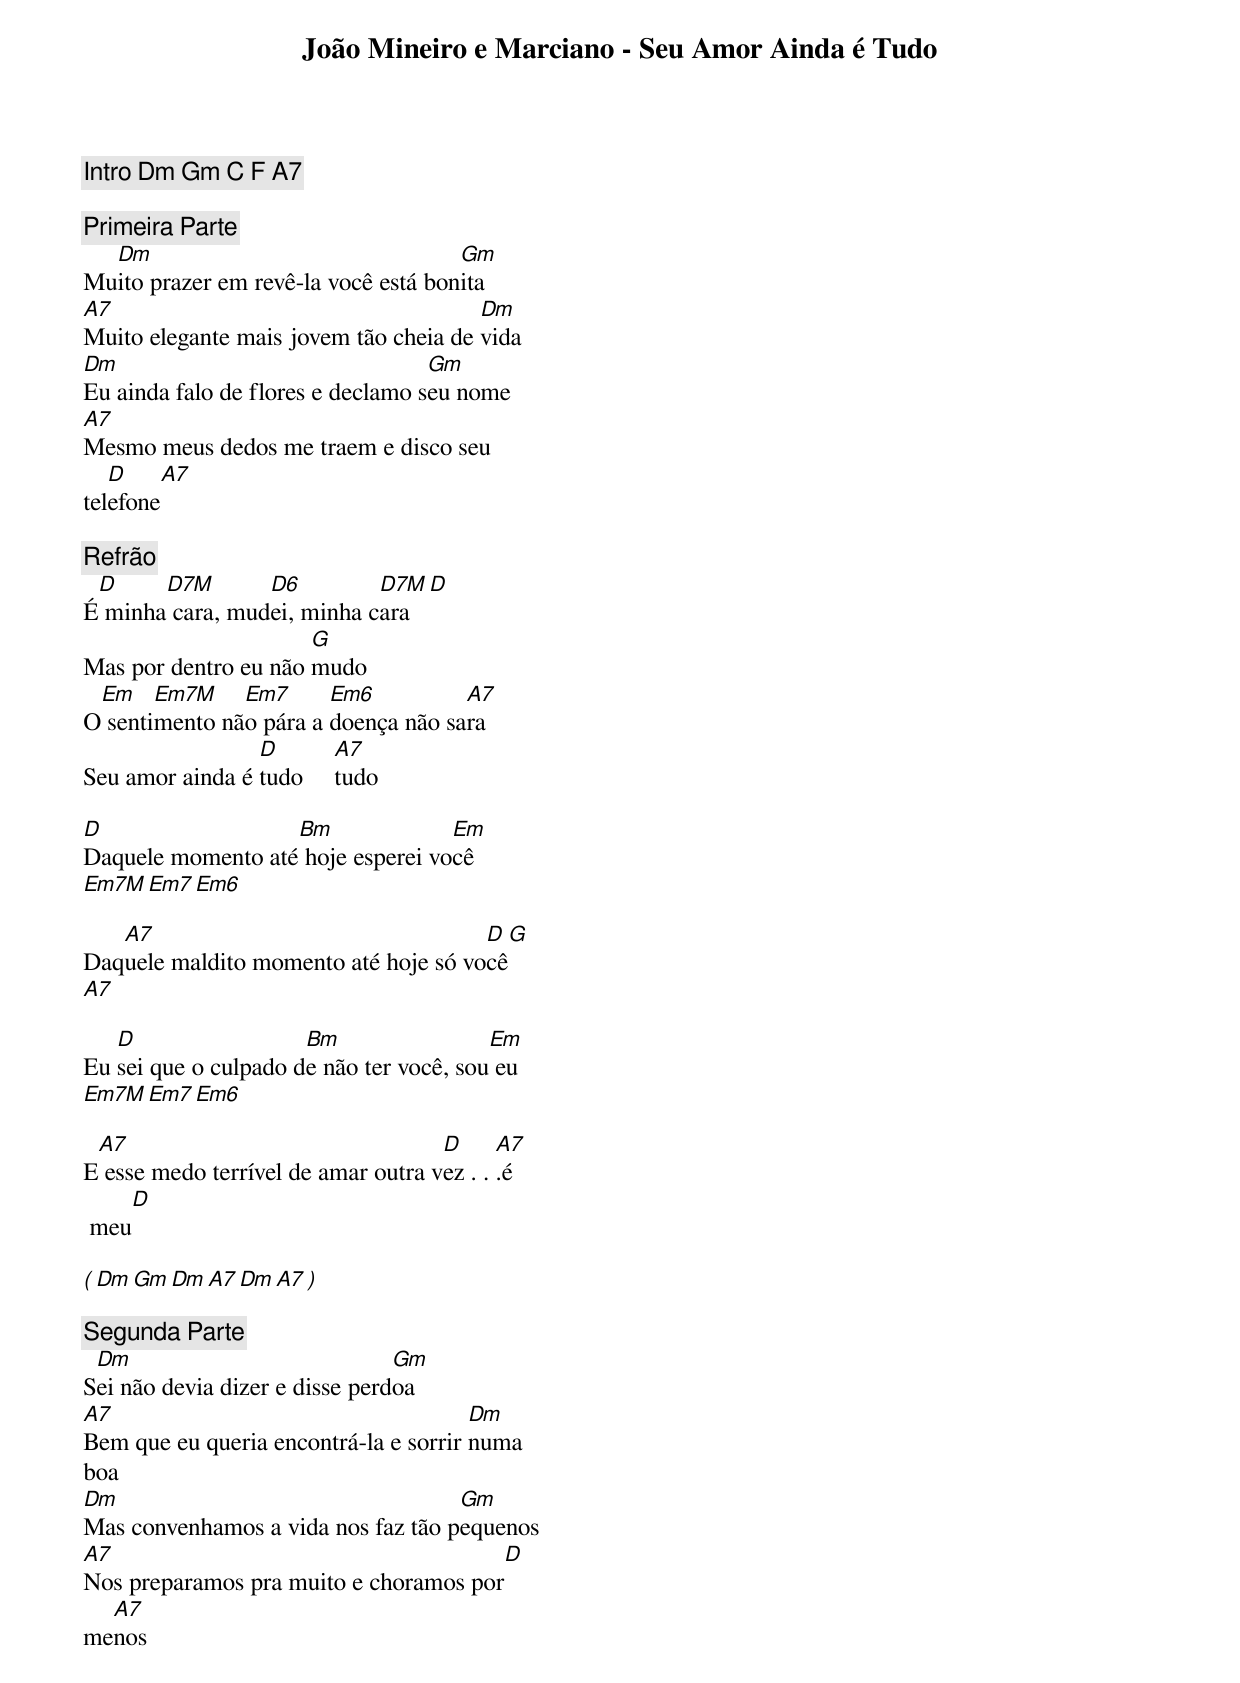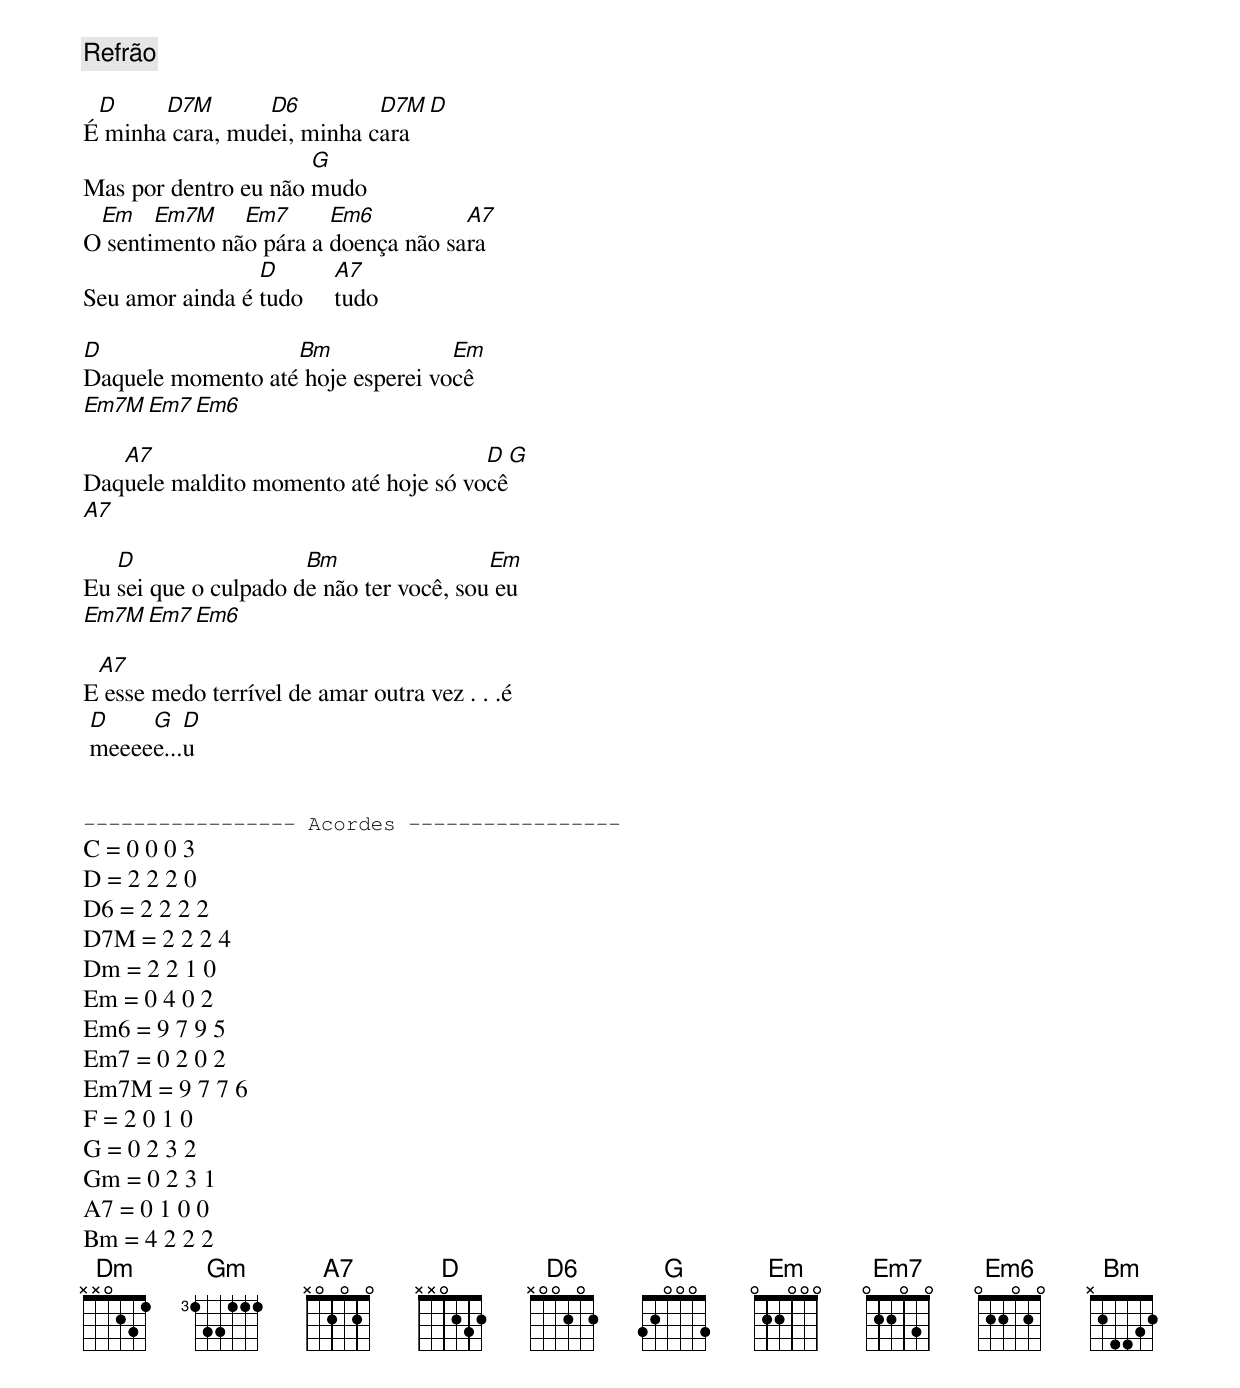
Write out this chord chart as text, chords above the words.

João Mineiro e Marciano - Seu Amor Ainda é Tudo

[Intro] Dm Gm C F A7

[Primeira Parte]
  Dm                                 Gm
Muito prazer em revê-la você está bonita
A7                                     Dm
Muito elegante mais jovem tão cheia de vida
Dm                                 Gm
Eu ainda falo de flores e declamo seu nome
A7
Mesmo meus dedos me traem e disco seu
   D     A7
telefone

[Refrão]
 D     D7M       D6         D7M D
É minha cara, mudei, minha cara
                      G
Mas por dentro eu não mudo
 Em    Em7M    Em7      Em6          A7
O sentimento não pára a doença não sara
                 D        A7
Seu amor ainda é tudo     tudo

D                  Bm              Em
Daquele momento até hoje esperei você
Em7M   Em7   Em6

   A7                                 D  G
Daquele maldito momento até hoje só você
A7

   D                  Bm                 Em
Eu sei que o culpado de não ter você, sou eu
 Em7M   Em7   Em6

 A7                                 D      A7
E esse medo terrível de amar outra vez . . .é
    D
 meu

(  Dm  Gm  Dm  A7   Dm  A7  )

[Segunda Parte]
 Dm                             Gm
Sei não devia dizer e disse perdoa
A7                                     Dm
Bem que eu queria encontrá-la e sorrir numa
boa
Dm                                  Gm
Mas convenhamos a vida nos faz tão pequenos
A7                                     D
Nos preparamos pra muito e choramos por
  A7
menos

[Refrão]

 D     D7M       D6         D7M D
É minha cara, mudei, minha cara
                      G
Mas por dentro eu não mudo
 Em    Em7M    Em7      Em6          A7
O sentimento não pára a doença não sara
                 D        A7
Seu amor ainda é tudo     tudo

D                  Bm              Em
Daquele momento até hoje esperei você
Em7M   Em7   Em6

   A7                                 D  G
Daquele maldito momento até hoje só você
A7

   D                  Bm                 Em
Eu sei que o culpado de não ter você, sou eu
 Em7M   Em7   Em6

 A7
E esse medo terrível de amar outra vez . . .é
 D    G   D
 meeeee...u


----------------- Acordes -----------------
C = 0 0 0 3
D = 2 2 2 0
D6 = 2 2 2 2
D7M = 2 2 2 4
Dm = 2 2 1 0
Em = 0 4 0 2
Em6 = 9 7 9 5
Em7 = 0 2 0 2
Em7M = 9 7 7 6
F = 2 0 1 0
G = 0 2 3 2
Gm = 0 2 3 1
A7 = 0 1 0 0
Bm = 4 2 2 2
